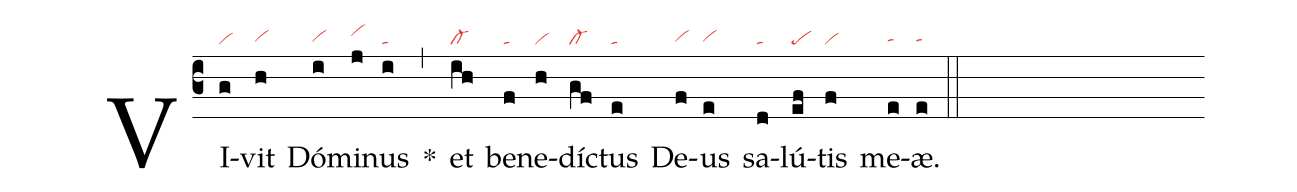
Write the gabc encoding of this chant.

nabc-lines:1;
%%
(c3)
VI(g|vi)vit(h|vihg) Dó(i|vihg)mi(j|vihi)nus(i|ta) *(,)
et(ih|cl-) be(f|ta)ne(h|vi)díc(gf|cl-)tus(e|ta) De(f|vihg)us(e|vihg) sa(d|ta)lú(ef|pe)tis(f|vi) me(e|tahg)æ.(e|tahg) (::)
